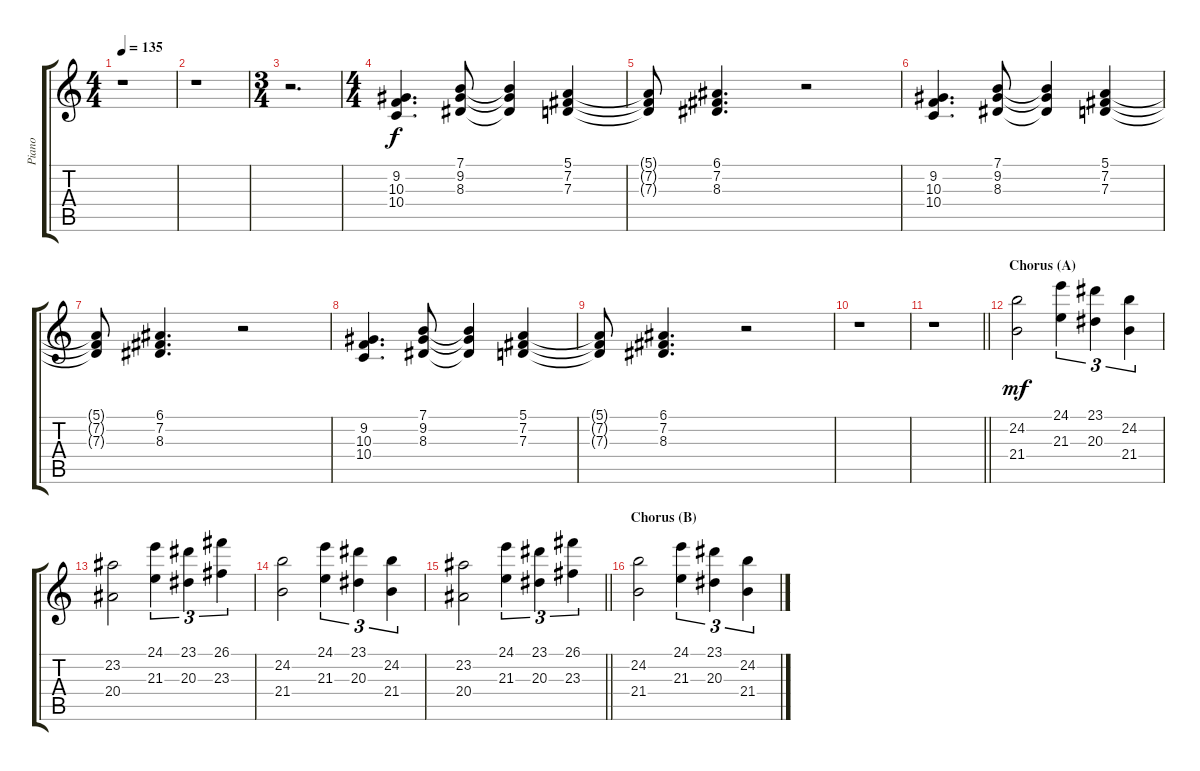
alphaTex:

\track ("Piano" "Piano") {instrument acousticgrandpiano}
\staff {score tabs}
\tuning (E4 B3 G3 D3 A2 E2) {hide}
\ts (4 4)
\tempo 135
\clef g2
\ks c
r.1{dy f} |
r.1 |
\ts (3 4)
r.2{d} |
\ts (4 4)
(9.2 10.3 10.4).4{d} (7.1 9.2 8.3).8 (7.1{t} 9.2{t} 8.3{t}).4 (5.1 7.2 7.3).4 |
(5.1{t} 7.2{t} 7.3{t}).8 (6.1 7.2 8.3).4{d} r.2 |
(9.2 10.3 10.4).4{d} (7.1 9.2 8.3).8 (7.1{t} 9.2{t} 8.3{t}).4 (5.1 7.2 7.3).4 |
(5.1{t} 7.2{t} 7.3{t}).8 (6.1 7.2 8.3).4{d} r.2 |
(9.2 10.3 10.4).4{d} (7.1 9.2 8.3).8 (7.1{t} 9.2{t} 8.3{t}).4 (5.1 7.2 7.3).4 |
(5.1{t} 7.2{t} 7.3{t}).8 (6.1 7.2 8.3).4{d} r.2 |
r.1 |
\barLineRight lightlight
r.1 |
\section ("" "Chorus (A)")
(24.2 21.4).2{dy mf} (24.1 21.3).4{tu (3 2)} (23.1 20.3).4{tu (3 2)} (24.2 21.4).4{tu (3 2)} |
(23.2 20.4).2 (24.1 21.3).4{tu (3 2)} (23.1 20.3).4{tu (3 2)} (26.1 23.3).4{tu (3 2)} |
(24.2 21.4).2 (24.1 21.3).4{tu (3 2)} (23.1 20.3).4{tu (3 2)} (24.2 21.4).4{tu (3 2)} |
\barLineRight lightlight
(23.2 20.4).2 (24.1 21.3).4{tu (3 2)} (23.1 20.3).4{tu (3 2)} (26.1 23.3).4{tu (3 2)} |
\section ("" "Chorus (B)")
(24.2 21.4).2 (24.1 21.3).4{tu (3 2)} (23.1 20.3).4{tu (3 2)} (24.2 21.4).4{tu (3 2)}
